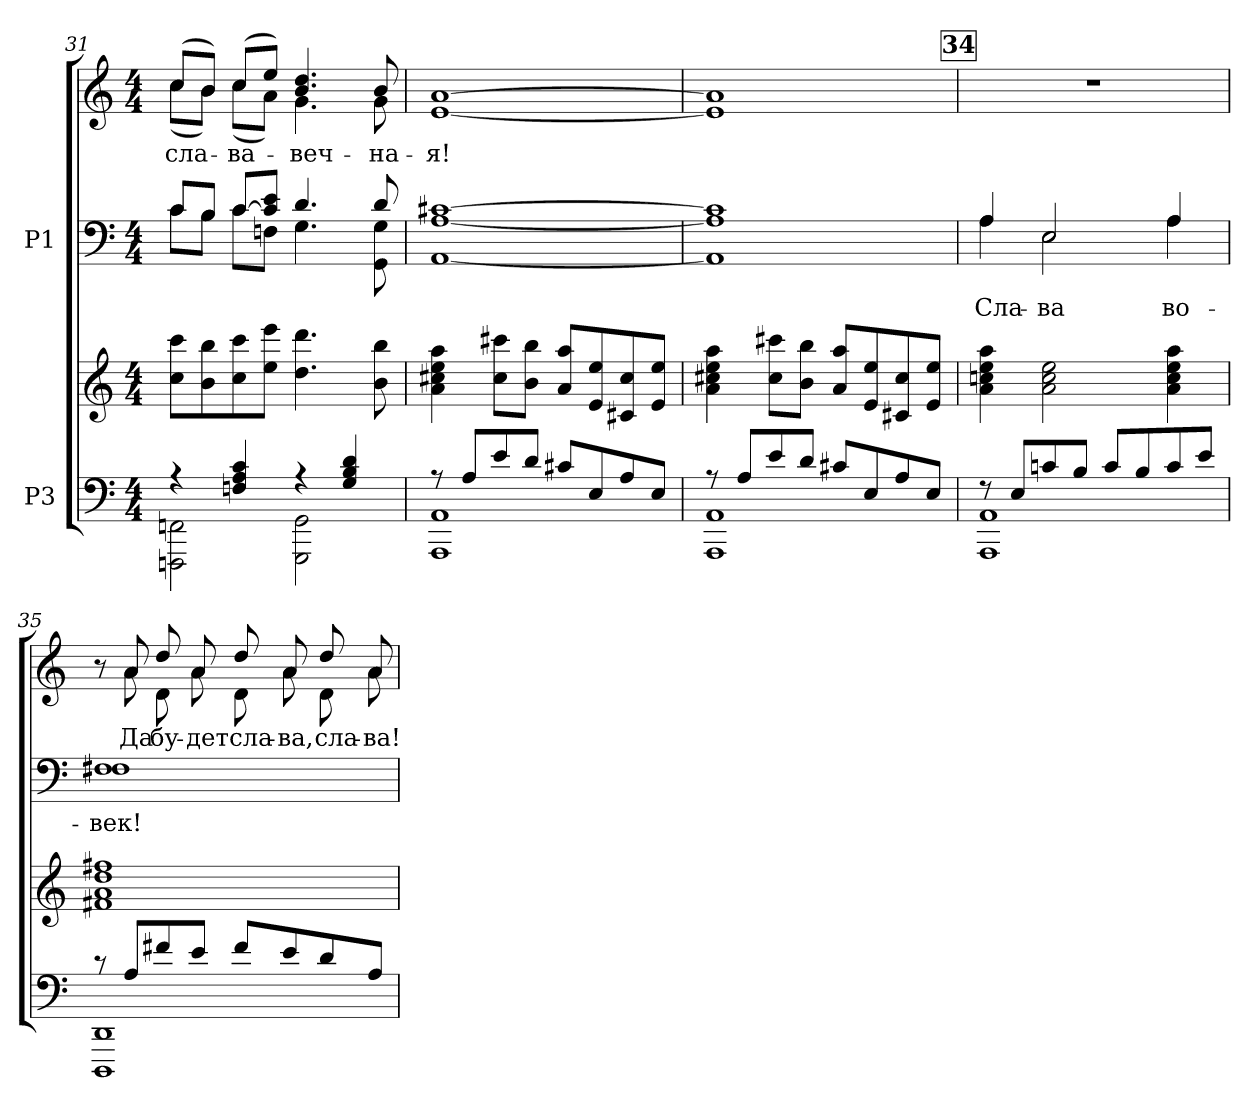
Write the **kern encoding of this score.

**kern	**kern	**kern	**text	**kern	**text
*part2	*part2	*part1	*part1	*part1	*part1
*staff4	*staff3	*staff2	*staff2	*staff1	*staff1
*I"P3	*	*I"P1	*	*	*
*clefF4	*clefG2	*clefF4	*	*clefG2	*
*k[]	*k[]	*k[]	*	*k[]	*
*C:	*C:	*C:	*	*C:	*
*M4/4	*M4/4	*M4/4	*	*M4/4	*
=31	=31	=31	=31	=31	=31
*^	*	*^	*	*	*
!	!	!	!	!	!	!	!LO:LY:b:color=#000000
*	*	*	*	*	*	*^	*
4r	2FFFni\ 2FFni	8cci\ 8ccciL	8ci/L	8ci\L	.	(8cci/L	(8cci\L	сла-
.	.	8bi\ 8bbi	8Bi/J	8Bi\J	.	8bi/J)	8bi\J)	.
!	!	!	!	!	!	!	!	!LO:LY:b:color=#000000
4Fni/ 4Ai 4ci	.	8cci\ 8ccci	[<8ci/L	8ci\L	.	(8cci/L	(8cci\L	-ва-
.	.	8eei\ 8eeeiJ	8ci/] 8eiJ	8Fni\J	.	8eei/J)	8ai\J)	.
!	!	!	!	!	!	!	!	!LO:LY:b:color=#000000
4r	2GGGi\ 2GGi	4.ddi\ 4.dddi	4.di/	4.Gi\	.	4.bi/ 4.ddi	4.gi\	-веч-
4Gi/ 4Bi 4di	.	.	.	.	.	.	.	.
!	!	!	!	!	!	!	!	!LO:LY:b:color=#000000
.	.	8bi\ 8bbi	8di/	8GGi\ 8Gi	.	8bi/	8gi\	-на-
=32	=32	=32	=32	=32	=32	=32	=32	=32
!	!	!	!	!	!	!	!	!LO:LY:b:color=#000000
8r	1AAAi 1AAi	4ai\ 4cc#Xi 4eei 4aai	[>1c#Xi	[<1AAi [<1Ai	.	[>1ai	[<1ei	я!
8Ai/L	.	.	.	.	.	.	.	.
8ei/	.	8cc#i\ 8ccc#XiL	.	.	.	.	.	.
8di/J	.	8bi\ 8bbiJ	.	.	.	.	.	.
8c#Xi/L	.	8ai/ 8aaiL	.	.	.	.	.	.
8Ei/	.	8ei/ 8eei	.	.	.	.	.	.
8Ai/	.	8c#Xi/ 8cc#i	.	.	.	.	.	.
8Ei/J	.	8ei/ 8eeiJ	.	.	.	.	.	.
=33	=33	=33	=33	=33	=33	=33	=33	=33
8r	1AAAi 1AAi	4ai\ 4cc#Xi 4eei 4aai	1c#i]	1AAi] 1Ai]	.	1ai]	1ei]	.
8Ai/L	.	.	.	.	.	.	.	.
8ei/	.	8cc#i\ 8ccc#XiL	.	.	.	.	.	.
8di/J	.	8bi\ 8bbiJ	.	.	.	.	.	.
8c#Xi/L	.	8ai/ 8aaiL	.	.	.	.	.	.
8Ei/	.	8ei/ 8eei	.	.	.	.	.	.
8Ai/	.	8c#Xi/ 8cc#i	.	.	.	.	.	.
8Ei/J	.	8ei/ 8eeiJ	.	.	.	.	.	.
*	*	*	*	*	*	*v	*v	*
!!LO:PB:g=z
!!LO:REH:place=s1:B:color=#000000:enc=box:fs=12.5566:t=34
=34	=34	=34	=34	=34	=34	=34	=34
!	!	!	!	!	!LO:LY:a:color=#000000	!	!
8r	1AAAi 1AAi	4ai\ 4ccni 4eei 4aai	4Ai/	4Ai\	Сла-	1r	.
8Ei/L	.	.	.	.	.	.	.
!	!	!	!	!	!LO:LY:a:color=#000000	!	!
8cni/	.	2ai\ 2cci 2eei	2Ei/	2Ei\	-ва	.	.
8Bi/J	.	.	.	.	.	.	.
8ci/L	.	.	.	.	.	.	.
8Bi/	.	.	.	.	.	.	.
!	!	!	!	!	!LO:LY:a:color=#000000	!	!
8ci/	.	4ai\ 4cci 4eei 4aai	4Ai/	4Ai\	во-	.	.
8ei/J	.	.	.	.	.	.	.
=35	=35	=35	=35	=35	=35	=35	=35
!	!	!	!	!	!LO:LY:a:color=#000000	!	!
*	*	*	*	*	*	*^	*
8r	1DDDi 1DDi	1f#Xi 1ai 1ddi 1ff#Xi	1F#Xi	1F#i	-век!	8r	8ryy	.
!	!	!	!	!	!	!	!	!LO:LY:b:color=#000000
8Ai/L	.	.	.	.	.	8ai/	8ai\	Да
!	!	!	!	!	!	!	!	!LO:LY:b:color=#000000
8f#Xi/	.	.	.	.	.	8ddi/	8di\	бу-
!	!	!	!	!	!	!	!	!LO:LY:b:color=#000000
8ei/J	.	.	.	.	.	8ai/	8ai\	-дет
!	!	!	!	!	!	!	!	!LO:LY:b:color=#000000
8f#i/L	.	.	.	.	.	8ddi/	8di\	сла-
!	!	!	!	!	!	!	!	!LO:LY:b:color=#000000
8ei/	.	.	.	.	.	8ai/	8ai\	-ва,
!	!	!	!	!	!	!	!	!LO:LY:b:color=#000000
8di/	.	.	.	.	.	8ddi/	8di\	сла-
!	!	!	!	!	!	!	!	!LO:LY:b:color=#000000
8Ai/J	.	.	.	.	.	8ai/	8ai\	-ва!
*	*	*	*v	*v	*	*	*	*
*v	*v	*	*	*	*v	*v	*
=	=	=	=	=	=
*-	*-	*-	*-	*-	*-
